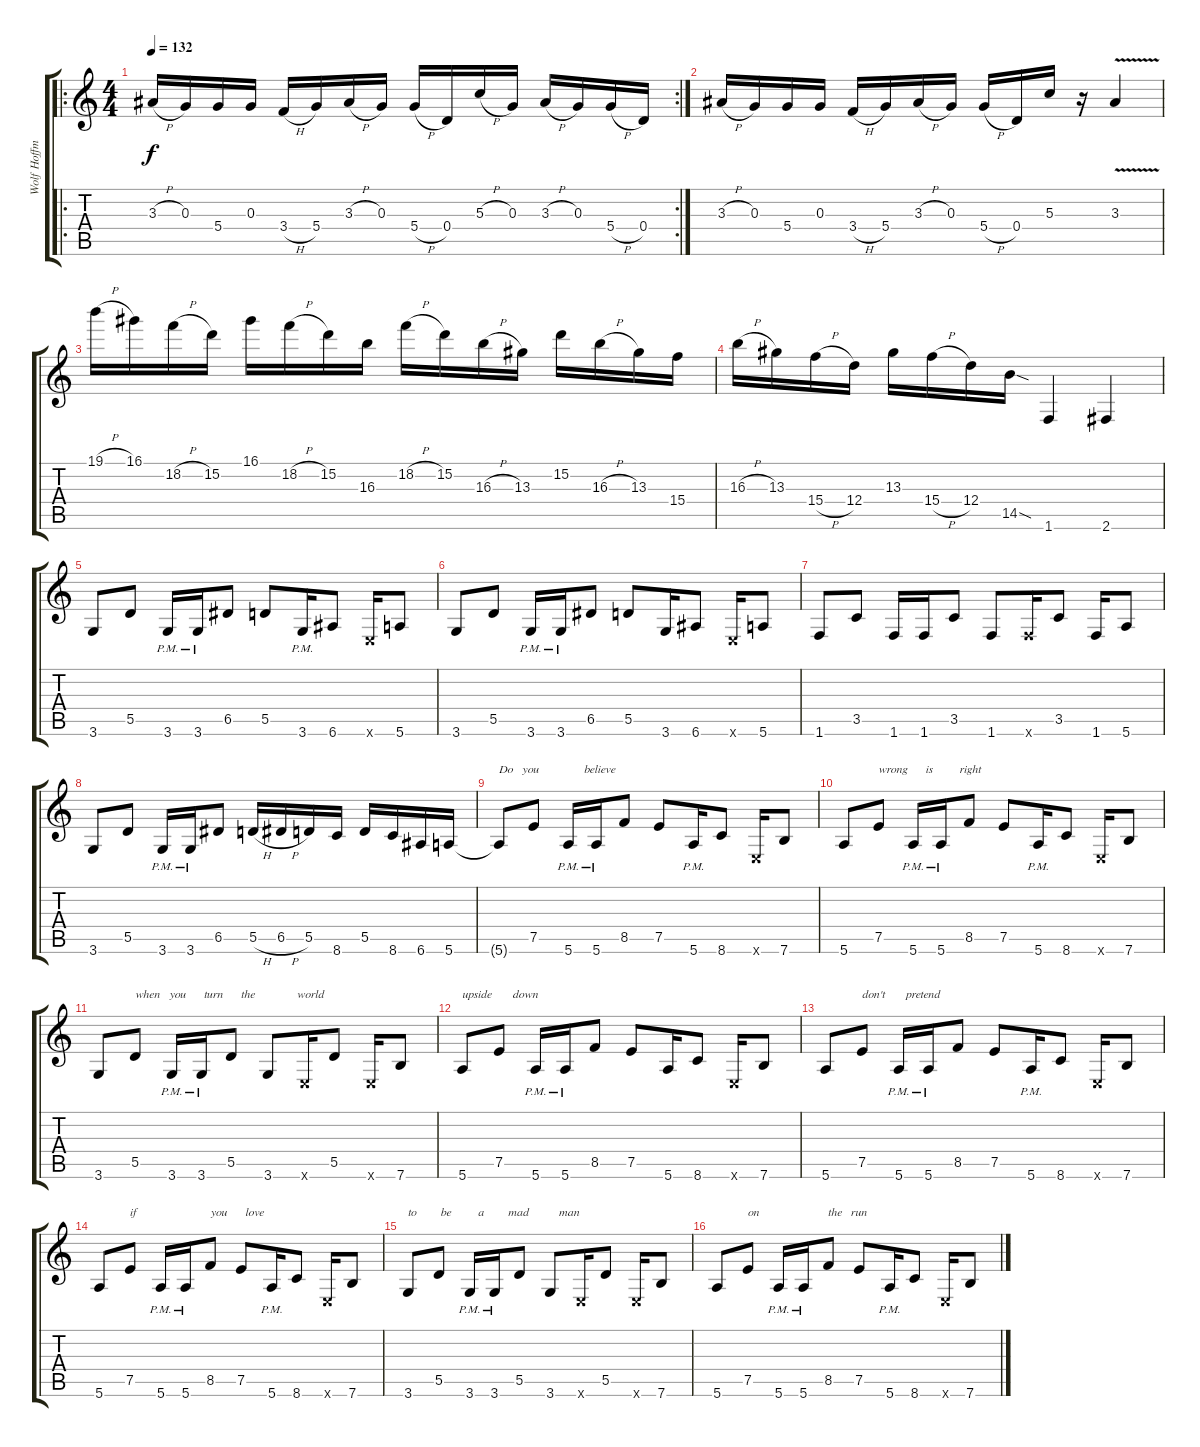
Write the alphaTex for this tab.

\track ("Wolf Hoffmann" "Wolf Hoffm") {instrument distortionguitar}
\staff {score tabs}
\tuning (E4 B3 G3 D3 A2 E2) {hide}
\ro
\rc 2
\ts (4 4)
\tempo 132
\clef g2
\ks c
3.3{h}.16{dy f instrument distortionguitar} 0.3.16 5.4.16 0.3.16 3.4{h}.16 5.4.16 3.3{h}.16 0.3.16 5.4{h}.16 0.4.16 5.3{h}.16 0.3.16 3.3{h}.16 0.3.16 5.4{h}.16 0.4.16 |
3.3{h}.16 0.3.16 5.4.16 0.3.16 3.4{h}.16 5.4.16 3.3{h}.16 0.3.16 5.4{h}.16 0.4.16 5.3.16 r.16 3.3{v}.4 |
19.1{h}.16 16.1.16 18.2{h}.16 15.2.16 16.1.16 18.2{h}.16 15.2.16 16.3.16 18.2{h}.16 15.2.16 16.3{h}.16 13.3.16 15.2.16 16.3{h}.16 13.3.16 15.4.16 |
16.3{h}.16 13.3.16 15.4{h}.16 12.4.16 13.3.16 15.4{h}.16 12.4.16 14.5{sod}.16 1.6.4 2.6.4 |
3.6.8 5.5.8 3.6{pm}.16 3.6{pm}.16 6.5.8 5.5.8 3.6{pm}.16 6.6.8 0.6{x}.16 5.6.8 |
3.6.8 5.5.8 3.6{pm}.16 3.6{pm}.16 6.5.8 5.5.8 3.6.16 6.6.8 0.6{x}.16 5.6.8 |
1.6.8 3.5.8 1.6.16 1.6.16 3.5.8 1.6.8 1.6{x}.16 3.5.8 1.6.16 5.6.8 |
3.6.8 5.5.8 3.6{pm}.16 3.6{pm}.16 6.5.8 5.5{h}.16 6.5{h}.16 5.5.16 8.6.16 5.5.16 8.6.16 6.6.16 5.6.16 |
5.6{t}.8{txt "Do   you               believe                                    "} 7.5.8 5.6{pm}.16 5.6{pm}.16 8.5.8 7.5.8 5.6{pm}.16 8.6.8 0.6{x}.16 7.6.8 |
5.6.8 7.5.8{txt "wrong      is         right"} 5.6{pm}.16 5.6{pm}.16 8.5.8 7.5.8 5.6{pm}.16 8.6.8 0.6{x}.16 7.6.8 |
3.6.8 5.5.8{txt "when   you      turn      the              world "} 3.6{pm}.16 3.6{pm}.16 5.5.8 3.6.8 0.6{x}.16 5.5.8 0.6{x}.16 7.6.8 |
5.6.8{txt "upside       down"} 7.5.8 5.6{pm}.16 5.6{pm}.16 8.5.8 7.5.8 5.6.16 8.6.8 0.6{x}.16 7.6.8 |
5.6.8 7.5.8{txt "don't       pretend"} 5.6{pm}.16 5.6{pm}.16 8.5.8 7.5.8 5.6{pm}.16 8.6.8 0.6{x}.16 7.6.8 |
5.6.8 7.5.8{txt "if"} 5.6{pm}.16 5.6{pm}.16 8.5.8{txt "you      love"} 7.5.8 5.6{pm}.16 8.6.8 0.6{x}.16 7.6.8 |
3.6.8{txt "to        be         a        mad          man"} 5.5.8 3.6{pm}.16 3.6{pm}.16 5.5.8 3.6.8 0.6{x}.16 5.5.8 0.6{x}.16 7.6.8 |
5.6.8 7.5.8{txt "on"} 5.6{pm}.16 5.6{pm}.16 8.5.8{txt "the   run"} 7.5.8 5.6{pm}.16 8.6.8 0.6{x}.16 7.6.8
